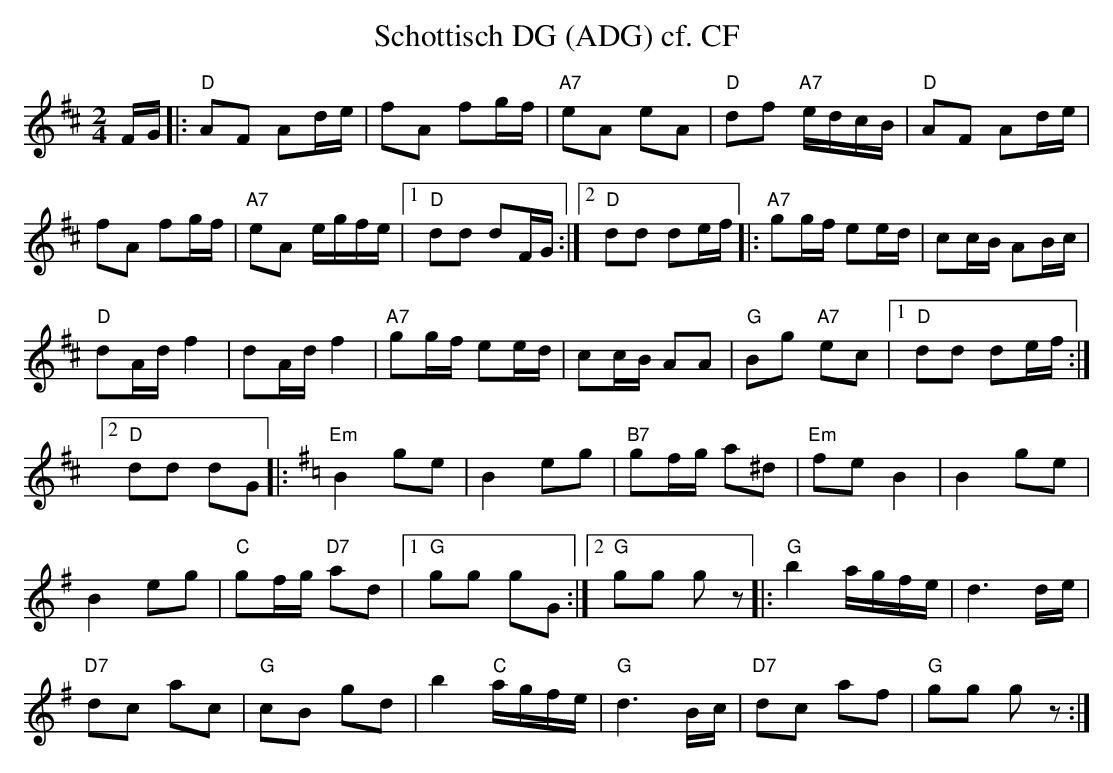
X:1
T:Schottisch DG (ADG) cf. CF
M:2/4
L:1/16
K:Dmaj%%MIDI gchordon
FG |: "D"A2F2 A2de | f2A2 f2gf | "A7"e2A2 e2A2 | "D"d2f2 "A7"edcB | "D"A2F2 A2de |
f2A2 f2gf | "A7"e2A2 egfe |1 "D"d2d2 d2FG :|2 "D"d2d2 d2ef |: "A7"g2gf e2ed | c2cB A2Bc |
"D"d2Adf4 | d2Adf4 | "A7"g2gf e2ed | c2cB A2A2 | "G"B2g2 "A7"e2c2 |1 "D"d2d2 d2ef :|2
"D"d2d2 d2G2 |: [K:Gmaj] [L:1/8] "Em"B2ge | B2eg | "B7"gf/2g/2 a^d | "Em"feB2 | B2ge |
B2eg | "C"gf/2g/2 "D7"ad |1 "G"gg gG :|2 "G"gg gz |: "G"b2 a/2g/2f/2e/2 | d3d/2e/2 |
"D7"dc ac | "G"cB gd | b2 "C"a/2g/2f/2e/2 | "G"d3B/2c/2 | "D7"dc af | "G"gg gz :|
